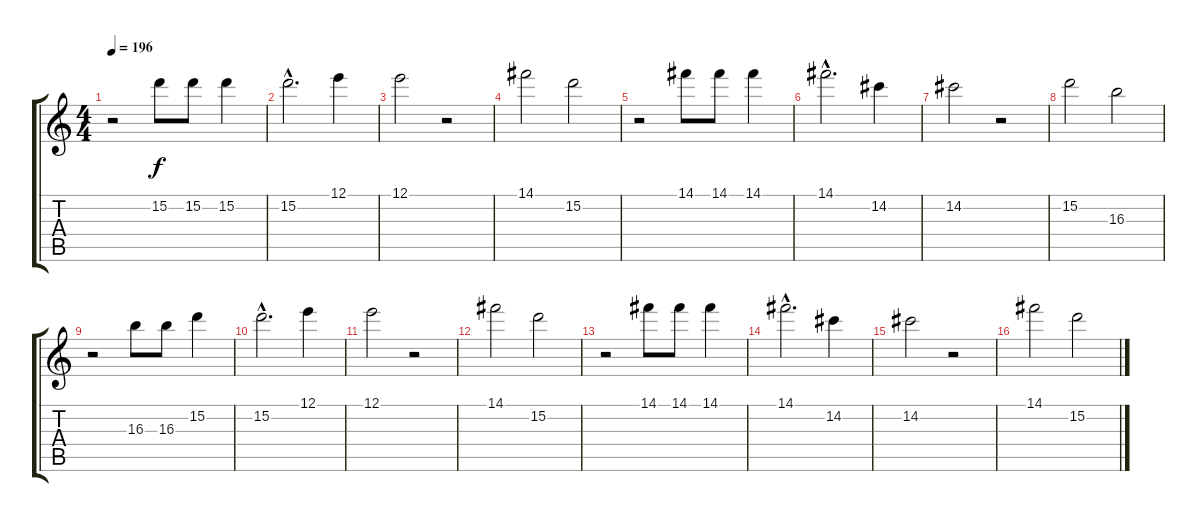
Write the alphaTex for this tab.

\track "" {instrument acousticguitarsteel}
\staff {score tabs}
\tuning (E4 B3 G3 D3 A2 E2) {hide}
\ts (4 4)
\tempo 196
\clef g2
\ks c
r.2{dy f} 15.2.8 15.2.8 15.2.4 |
15.2{hac}.2{d} 12.1.4 |
12.1.2 r.2 |
14.1.2 15.2.2 |
r.2 14.1.8 14.1.8 14.1.4 |
14.1{hac}.2{d} 14.2.4 |
14.2.2 r.2 |
15.2.2 16.3.2 |
r.2 16.3.8 16.3.8 15.2.4 |
15.2{hac}.2{d} 12.1.4 |
12.1.2 r.2 |
14.1.2 15.2.2 |
r.2 14.1.8 14.1.8 14.1.4 |
14.1{hac}.2{d} 14.2.4 |
14.2.2 r.2 |
14.1.2 15.2.2
